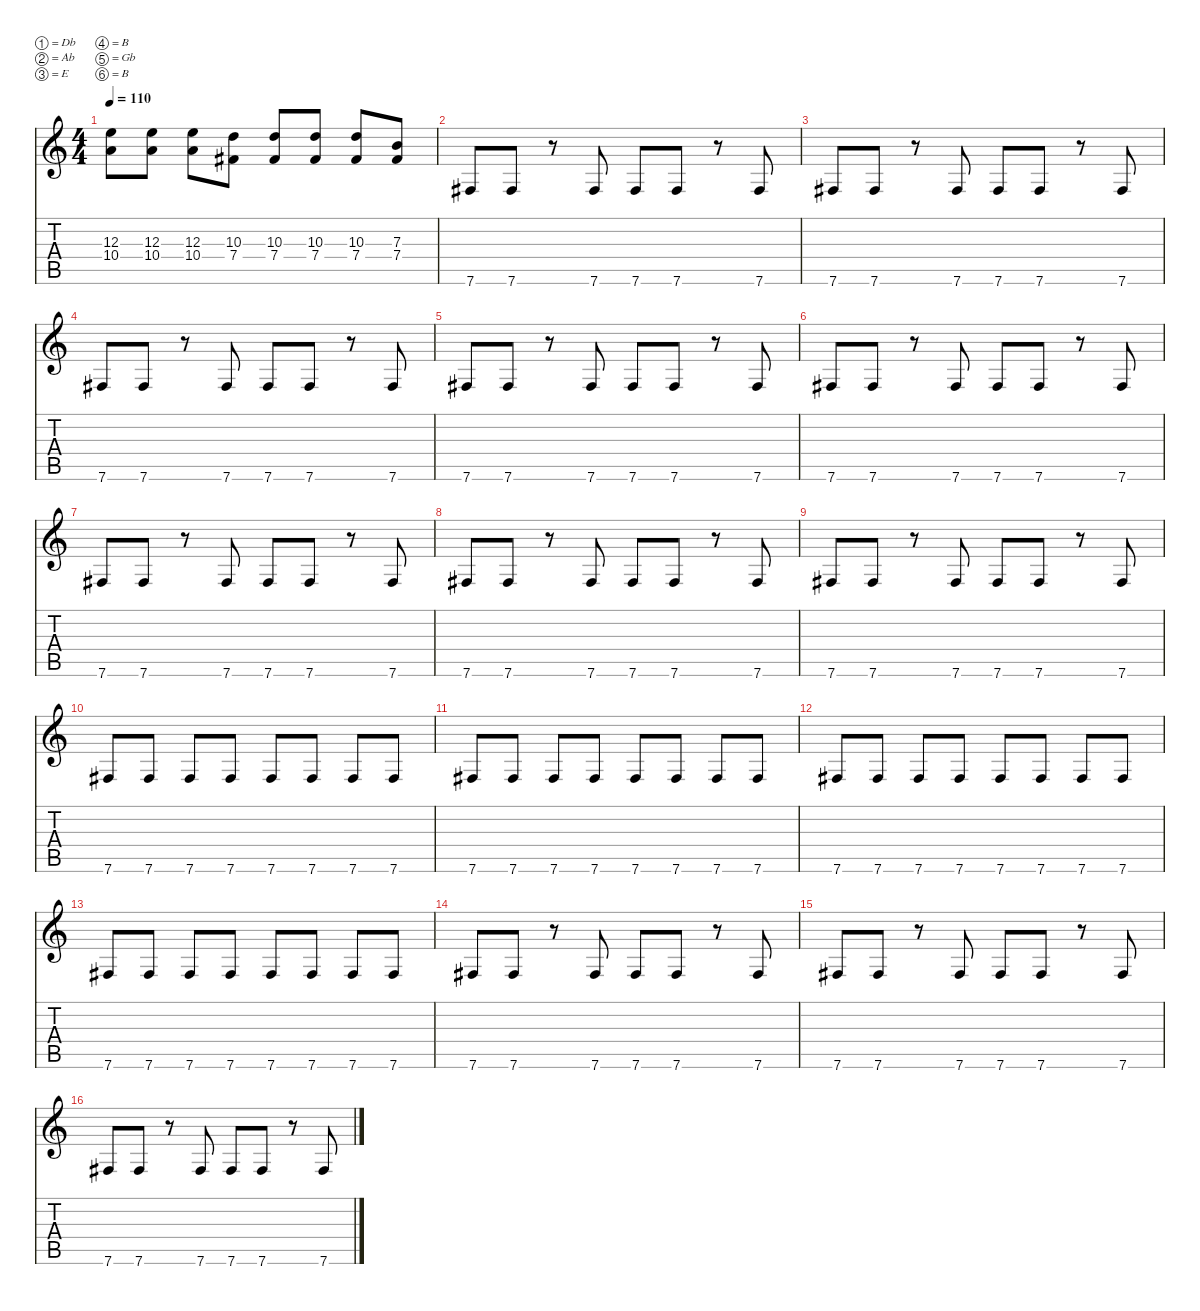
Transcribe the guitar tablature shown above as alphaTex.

\defaultSystemsLayout 4
\hideDynamics
\bracketExtendMode nobrackets
\singleTrackTrackNamePolicy hidden
\multiTrackTrackNamePolicy hidden
\firstSystemTrackNameMode fullname
\firstSystemTrackNameOrientation horizontal
\otherSystemsTrackNameOrientation horizontal
\track ("Guitar II [Mike Gallagher]" "dist.guit.") {instrument distortionguitar}
\staff {score tabs}
\tuning (Db4 Ab3 E3 B2 Gb2 B1)
\ts (4 4)
\tempo 110
\clef g2
\ks c
(12.3 10.4).8{dy f beam Down} (12.3 10.4).8{beam Down} (12.3 10.4).8{beam Down} (10.3 7.4{acc #}).8{beam Down} (10.3 7.4{acc #}).8{beam Up} (10.3 7.4{acc #}).8{beam Up} (10.3 7.4{acc #}).8{beam Up} (7.3 7.4{acc #}).8{beam Up} |
7.6{acc #}.8{beam Up} 7.6{acc #}.8{beam Up} r.8{beam Up} 7.6{acc #}.8{beam Up} 7.6{acc #}.8{beam Up} 7.6{acc #}.8{beam Up} r.8{beam Up} 7.6{acc #}.8{beam Up} |
7.6{acc #}.8{beam Up} 7.6{acc #}.8{beam Up} r.8{beam Up} 7.6{acc #}.8{beam Up} 7.6{acc #}.8{beam Up} 7.6{acc #}.8{beam Up} r.8{beam Up} 7.6{acc #}.8{beam Up} |
7.6{acc #}.8{beam Up} 7.6{acc #}.8{beam Up} r.8{beam Up} 7.6{acc #}.8{beam Up} 7.6{acc #}.8{beam Up} 7.6{acc #}.8{beam Up} r.8{beam Up} 7.6{acc #}.8{beam Up} |
7.6{acc #}.8{beam Up} 7.6{acc #}.8{beam Up} r.8{beam Up} 7.6{acc #}.8{beam Up} 7.6{acc #}.8{beam Up} 7.6{acc #}.8{beam Up} r.8{beam Up} 7.6{acc #}.8{beam Up} |
7.6{acc #}.8{beam Up} 7.6{acc #}.8{beam Up} r.8{beam Up} 7.6{acc #}.8{beam Up} 7.6{acc #}.8{beam Up} 7.6{acc #}.8{beam Up} r.8{beam Up} 7.6{acc #}.8{beam Up} |
7.6{acc #}.8{beam Up} 7.6{acc #}.8{beam Up} r.8{beam Up} 7.6{acc #}.8{beam Up} 7.6{acc #}.8{beam Up} 7.6{acc #}.8{beam Up} r.8{beam Up} 7.6{acc #}.8{beam Up} |
7.6{acc #}.8{beam Up} 7.6{acc #}.8{beam Up} r.8{beam Up} 7.6{acc #}.8{beam Up} 7.6{acc #}.8{beam Up} 7.6{acc #}.8{beam Up} r.8{beam Up} 7.6{acc #}.8{beam Up} |
7.6{acc #}.8{beam Up} 7.6{acc #}.8{beam Up} r.8{beam Up} 7.6{acc #}.8{beam Up} 7.6{acc #}.8{beam Up} 7.6{acc #}.8{beam Up} r.8{beam Up} 7.6{acc #}.8{beam Up} |
7.6{acc #}.8{beam Up} 7.6{acc #}.8{beam Up} 7.6{acc #}.8{beam Up} 7.6{acc #}.8{beam Up} 7.6{acc #}.8{beam Up} 7.6{acc #}.8{beam Up} 7.6{acc #}.8{beam Up} 7.6{acc #}.8{beam Up} |
7.6{acc #}.8{beam Up} 7.6{acc #}.8{beam Up} 7.6{acc #}.8{beam Up} 7.6{acc #}.8{beam Up} 7.6{acc #}.8{beam Up} 7.6{acc #}.8{beam Up} 7.6{acc #}.8{beam Up} 7.6{acc #}.8{beam Up} |
7.6{acc #}.8{beam Up} 7.6{acc #}.8{beam Up} 7.6{acc #}.8{beam Up} 7.6{acc #}.8{beam Up} 7.6{acc #}.8{beam Up} 7.6{acc #}.8{beam Up} 7.6{acc #}.8{beam Up} 7.6{acc #}.8{beam Up} |
7.6{acc #}.8{beam Up} 7.6{acc #}.8{beam Up} 7.6{acc #}.8{beam Up} 7.6{acc #}.8{beam Up} 7.6{acc #}.8{beam Up} 7.6{acc #}.8{beam Up} 7.6{acc #}.8{beam Up} 7.6{acc #}.8{beam Up} |
7.6{acc #}.8{beam Up} 7.6{acc #}.8{beam Up} r.8{beam Up} 7.6{acc #}.8{beam Up} 7.6{acc #}.8{beam Up} 7.6{acc #}.8{beam Up} r.8{beam Up} 7.6{acc #}.8{beam Up} |
7.6{acc #}.8{beam Up} 7.6{acc #}.8{beam Up} r.8{beam Up} 7.6{acc #}.8{beam Up} 7.6{acc #}.8{beam Up} 7.6{acc #}.8{beam Up} r.8{beam Up} 7.6{acc #}.8{beam Up} |
7.6{acc #}.8{beam Up} 7.6{acc #}.8{beam Up} r.8{beam Up} 7.6{acc #}.8{beam Up} 7.6{acc #}.8{beam Up} 7.6{acc #}.8{beam Up} r.8{beam Up} 7.6{acc #}.8{beam Up}
